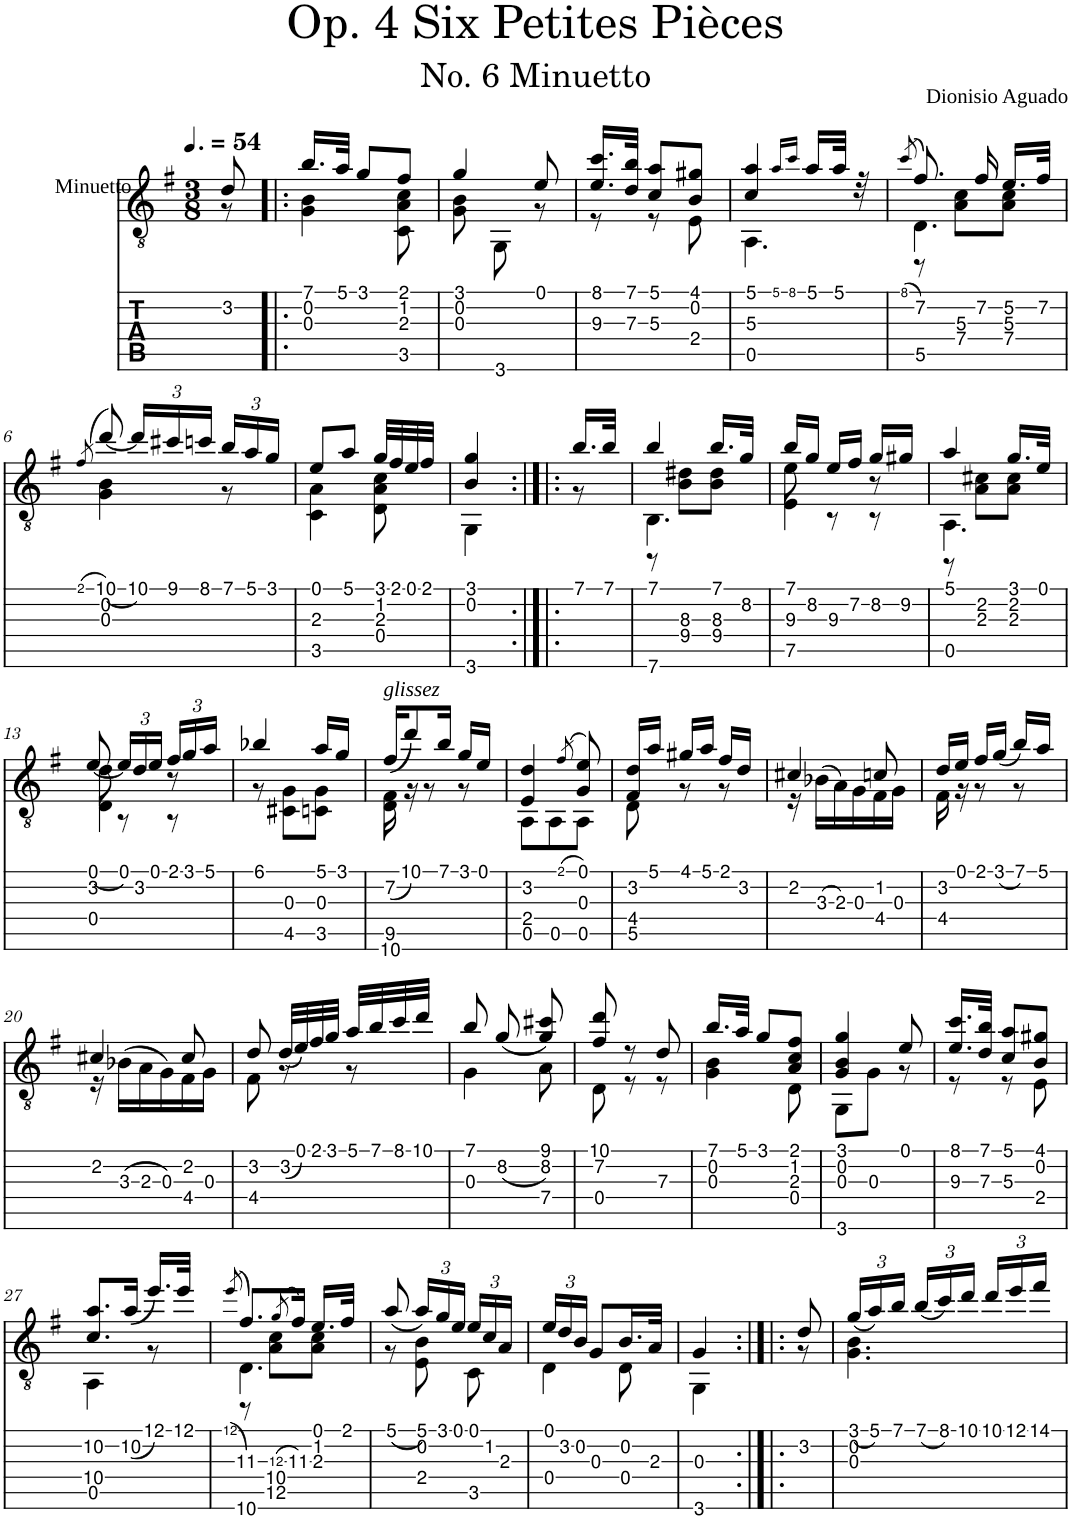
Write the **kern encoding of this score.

**kern	**kern
*part1	*part1
*staff2	*staff1
*I"Guitar	*
*stria6	*
*	*clefGv2
*k[f#]	*k[f#]
*G:	*G:
*M3/8	*M3/8
*MM81	*MM81
=	=
*^	*^
8d	8r	8d/	8r
=1!|:	=1!|:	=1!|:	=1!|:
16.bLL	4G 4B	16.b/LL	4G\ 4B\
32aJk	.	32a/JJk	.
8g	.	8g/L	.
8f#J	8C 8A 8c	8f#/J	8C\ 8A\ 8c\
=2	=2	=2	=2
4g	8G\ 8B\L	4g/	8G\ 8B\
.	8GGJ	.	8GG\
8e	8r	8e/	8r
=3	=3	=3	=3
16.e\ 16.cc\LL	8r	16.e/ 16.cc/LL	8r
32d\ 32b\Jk	.	32d/ 32b/JJk	.
8c\ 8a\	8r	8c/ 8a/L	8r
8B\ 8g#X\J	8E	8B/ 8g#X/J	8E\
=4	=4	=4	=4
4c 4a	4.AA	4c/ 4a/	4.AA\
qa	.	16qa/LL	.
qcc	.	16qcc/JJ	.
16aLL	.	16a/LL	.
32aJJk	.	32a/JJk	.
32r	.	32r	.
*v	*v	*	*
*	*v	*v
=5	=5
qcc	(8qcc/
*^	*^
*	*^	*	*^
8.f#L	4.D	8r	8.f#/)	4.D\	8r
.	.	8A\ 8c\L	.	.	8A\ 8c\L
16f#L	.	.	16f#/	.	.
16.e	.	8A\ 8c\J	16.e/LL	.	8A\ 8c\J
32f#JJk	.	.	32f#/JJk	.	.
*v	*v	*v	*	*	*
*	*v	*v	*v
!!LO:LB:g=z
=6	=6
qf#	(8qf#/
*^	*^
[<8ddL	4G 4B	[<8dd/)	4G\ 4B\
*Xbrackettup	*	*Xbrackettup	*
24ddL]	.	24dd/LL]	.
24cc#X	.	24cc#X/	.
24ccn	.	24ccn/JJ	.
24b	8r	24b/LL	8r
24a	.	24a/	.
24gJJ	.	24g/JJ	.
=7	=7	=7	=7
8eL	4C 4A	8e/L	4C\ 4A\
8a	.	8a/J	.
32gLL	8D 8A 8c	32g/LLL	8D\ 8A\ 8c\
32f#	.	32f#/	.
32e	.	32e/	.
32f#JJJ	.	32f#/JJJ	.
=8	=8	=8	=8
4B 4g	4GG	4B/ 4g/	4GG\
=9:|!|:	=9:|!|:	=9:|!|:	=9:|!|:
16.bLL	8r	16.b/LL	8r
32bJJk	.	32b/JJk	.
=10	=10	=10	=10
*	*^	*	*^
4b	4.BB	8r	4b/	4.BB\	8r
.	.	8B\ 8d#X\L	.	.	8B\ 8d#X\L
16.bLL	.	8B\ 8d#\J	16.b/LL	.	8B\ 8d#\J
32gJJk	.	.	32g/JJk	.	.
=11	=11	=11	=11	=11	=11
16bLL	4E	8e	16b/LL	4E\	8e\
16g	.	.	16g/JJ	.	.
16e	.	8r	16e/LL	.	8r
16f#	.	.	16f#/JJ	.	.
16g	8r	8r	16g/LL	8r	8r
16g#XJJ	.	.	16g#X/JJ	.	.
=12	=12	=12	=12	=12	=12
4a	4.AA	8r	4a/	4.AA\	8r
.	.	8A\ 8c#X\L	.	.	8A\ 8c#X\L
16.gLL	.	8A\ 8c#\J	16.g/LL	.	8A\ 8c#\J
32eJJk	.	.	32e/JJk	.	.
!!LO:LB:g=z	!!	!!
=13	=13	=13	=13	=13	=13
[<8eL	4D	8d	[<8e/	4D\	8d\
24eL]	.	8r	24e/LL]	.	8r
24d	.	.	24d/	.	.
24e	.	.	24e/JJ	.	.
24f#	8r	8r	24f#/LL	8r	8r
24g	.	.	24g/	.	.
24aJJ	.	.	24a/JJ	.	.
*	*v	*v	*	*	*
*	*	*	*v	*v
=14	=14	=14	=14
4b-X	8r	4b-X/	8r
.	8C#X\ 8G\L	.	8C#X\ 8G\L
16aLL	8Cn\ 8G\J	16a/LL	8Cn\ 8G\J
16gJJ	.	16g/JJ	.
=15	=15	=15	=15
!	!	!LO:TX:a:i:t=glissez	!
16f#KL	16D 16F#	(<16f#/KL	16D\ 16F#\
8dd	16r	8dd/)	16r
.	8r	.	8r
16bL	.	16b/Jk	.
16g	8r	16g/LL	8r
16eJJ	.	16e/JJ	.
=16	=16	=16	=16
4E 4d	8AAL	4E/ 4d/	8AA\L
.	8AA	.	8AA\
qf#	.	(8qf#/	.
8G 8e	8AAJ	8G/ 8e/)	8AA\J
=17	=17	=17	=17
16F#\ 16d\LL	8D	16F#/ 16d/LL	8D\
16a	.	16a/JJ	.
16g#X	8r	16g#X/LL	8r
16a	.	16a/JJ	.
16f#	8r	16f#/LL	8r
16dJJ	.	16d/JJ	.
=18	=18	=18	=18
4c#	16r	4c#X/	16r
.	16B-XLL	.	(>16B-X\LL
.	16A	.	16A\)
.	16G	.	16G\
8c	16F#	8cn/	16F#\
.	16GJJ	.	16G\JJ
=19	=19	=19	=19
16dLL	16F#	16d/LL	16F#\
16e	16r	16e/JJ	16r
16f#	8r	16f#/LL	8r
16g	.	(<16g/JJ	.
16b	8r	16b/LL)	8r
16aJJ	.	16a/JJ	.
!!LO:LB:g=z	!!
=20	=20	=20	=20
4c#X	16r	4c#X/	16r
.	16B-XLL	.	(>16B-X\LL
.	16A	.	16A\
.	16G	.	16G\)
8c#	16F#	8c#/	16F#\
.	16GJJ	.	16G\JJ
=21	=21	=21	=21
8dL	8F#	8d/	8F#\
32dLL	8r	(<32d/LLL	8r
32e	.	32e/)	.
32f#	.	32f#/	.
32g	.	32g/JJJ	.
32a	8r	32a/LLL	8r
32b	.	32b/	.
32cc	.	32cc/	.
32ddJJJ	.	32dd/JJJ	.
=22	=22	=22	=22
8bL	4G	8b/	4G\
8g	.	(<8g/	.
8g\ 8cc#X\J	8A	8g/ 8cc#X/)	8A\
=22	=22	=22	=22
8f# 8dd	8D	8f#/ 8dd/	8D\
8r	8r	8r	8r
8d	8r	8d/	8r
=23	=23	=23	=23
16.bLL	4G 4B	16.b/LL	4G\ 4B\
32aJk	.	32a/JJk	.
8g	.	8g/L	.
8A\ 8c\ 8f#\J	8D	8A/ 8c/ 8f#/J	8D\
=24	=24	=24	=24
4G 4B 4g	8GGL	4G/ 4B/ 4g/	8GG\L
.	8GJ	.	8G\J
8e	8r	8e/	8r
=26	=26	=26	=26
16.e\ 16.cc\LL	8r	16.e/ 16.cc/LL	8r
32d\ 32b\Jk	.	32d/ 32b/JJk	.
8c\ 8a\	8r	8c/ 8a/L	8r
8B\ 8g#X\J	8E	8B/ 8g#X/J	8E\
!!LO:LB:g=z	!!
=27	=27	=27	=27
8.c\ 8.a\L	4AA	8.c/ 8.a/L	4AA\
16aL	.	(<16a/Jk	.
16.ee	8r	16.ee/LL)	8r
32eeJJk	.	32ee/JJk	.
*v	*v	*	*
*	*v	*v
=28	=28
qee	(8qee/
*^	*^
*	*^	*	*^
8.f#L	4.D	8r	8.f#/L)	4.D\	8r
.	.	8A\ 8c\L	.	.	8A\ 8c\L
qg	.	.	(8qg/	.	.
16f#L	.	.	16f#/Jk)	.	.
16.e	.	8A\ 8c\J	16.e/LL	.	8A\ 8c\J
32f#JJk	.	.	32f#/JJk	.	.
*	*v	*v	*	*	*
*	*	*	*v	*v
=29	=29	=29	=29
8aL	8r	(<8a/	8r
24aL	8E\ 8B\L	24a/LL)	8E\ 8B\
24g	.	24g/	.
24e	.	24e/JJ	.
24e	8CJ	24e/LL	8C\
24c	.	24c/	.
24AJJ	.	24A/JJ	.
=30	=30	=30	=30
24eLL	4D	24e/LL	4D\
24d	.	24d/	.
24BJ	.	24B/JJ	.
8G	.	8G/L	.
16.BL	8D	16.B/L	8D\
32AJJk	.	32A/JJk	.
=31	=31	=31	=31
4G	4GG	4G/	4GG\
=32:|!|:	=32:|!|:	=32:|!|:	=32:|!|:
8d	8r	8d/	8r
=33	=33	=33	=33
24gLL	4.G 4.B	(<24g/LL	4.G\ 4.B\
24a	.	24a/)	.
24b	.	24b/JJ	.
24b	.	(<24b/LL	.
24cc	.	24cc/)	.
24dd	.	24dd/JJ	.
24dd	.	24dd/LL	.
24ee	.	24ee/	.
24ff#JJ	.	24ff#/JJ	.
*v	*v	*	*
*	*v	*v
=	=
*-	*-
